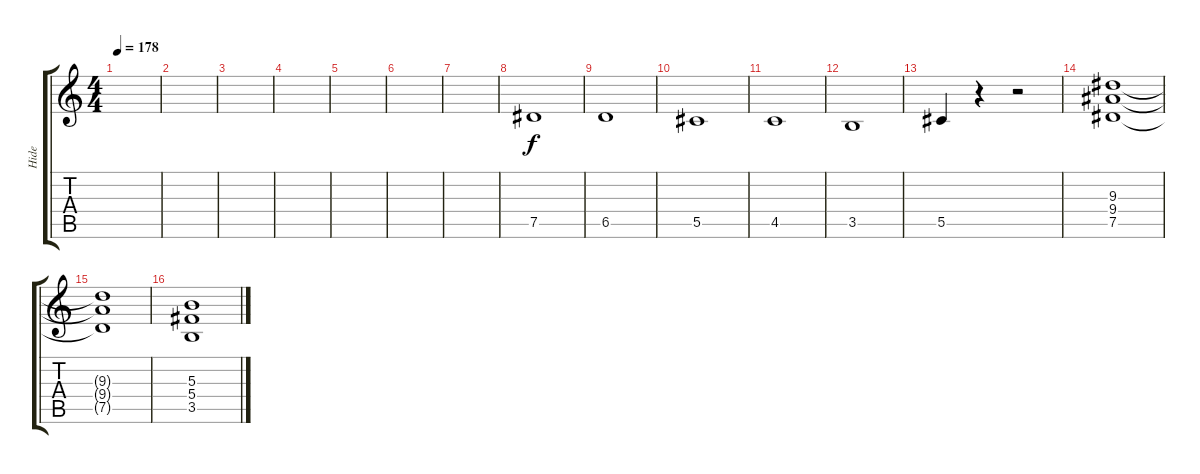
\track ("Hide" "Hide") {instrument distortionguitar}
\staff {score tabs}
\tuning (Eb4 Bb3 Gb3 Db3 Ab2 Eb2) {hide}
\ts (4 4)
\tempo 178
\clef g2
\ks c
|
|
|
|
|
|
|
7.5.1 |
6.5.1 |
5.5.1 |
4.5.1 |
3.5.1 |
5.5.4 r.4 r.2 |
(9.3 9.4 7.5).1 |
(9.3{t} 9.4{t} 7.5{t}).1 |
(5.3 5.4 3.5).1
